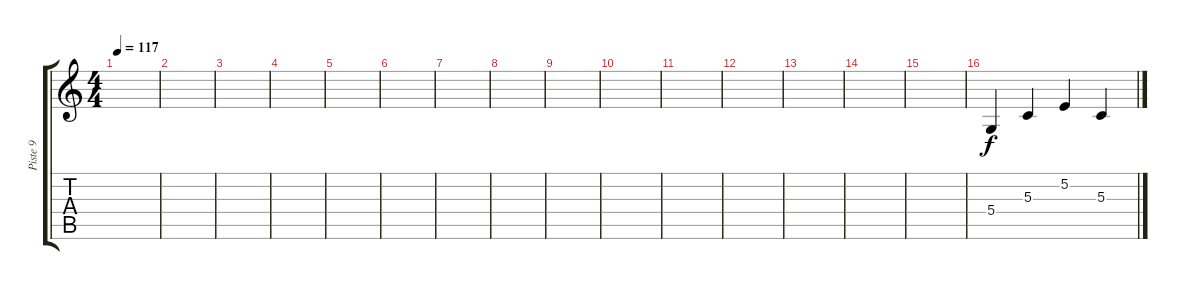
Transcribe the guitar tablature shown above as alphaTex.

\track ("Piste 9" "Piste 9") {instrument agogo}
\staff {score tabs}
\tuning (E4 B3 G3 D3 A2 E2) {hide}
\ts (4 4)
\tempo 117
\clef g2
\ks c
|
|
|
|
|
|
|
|
|
|
|
|
|
|
|
5.4.4 5.3.4 5.2.4 5.3.4
